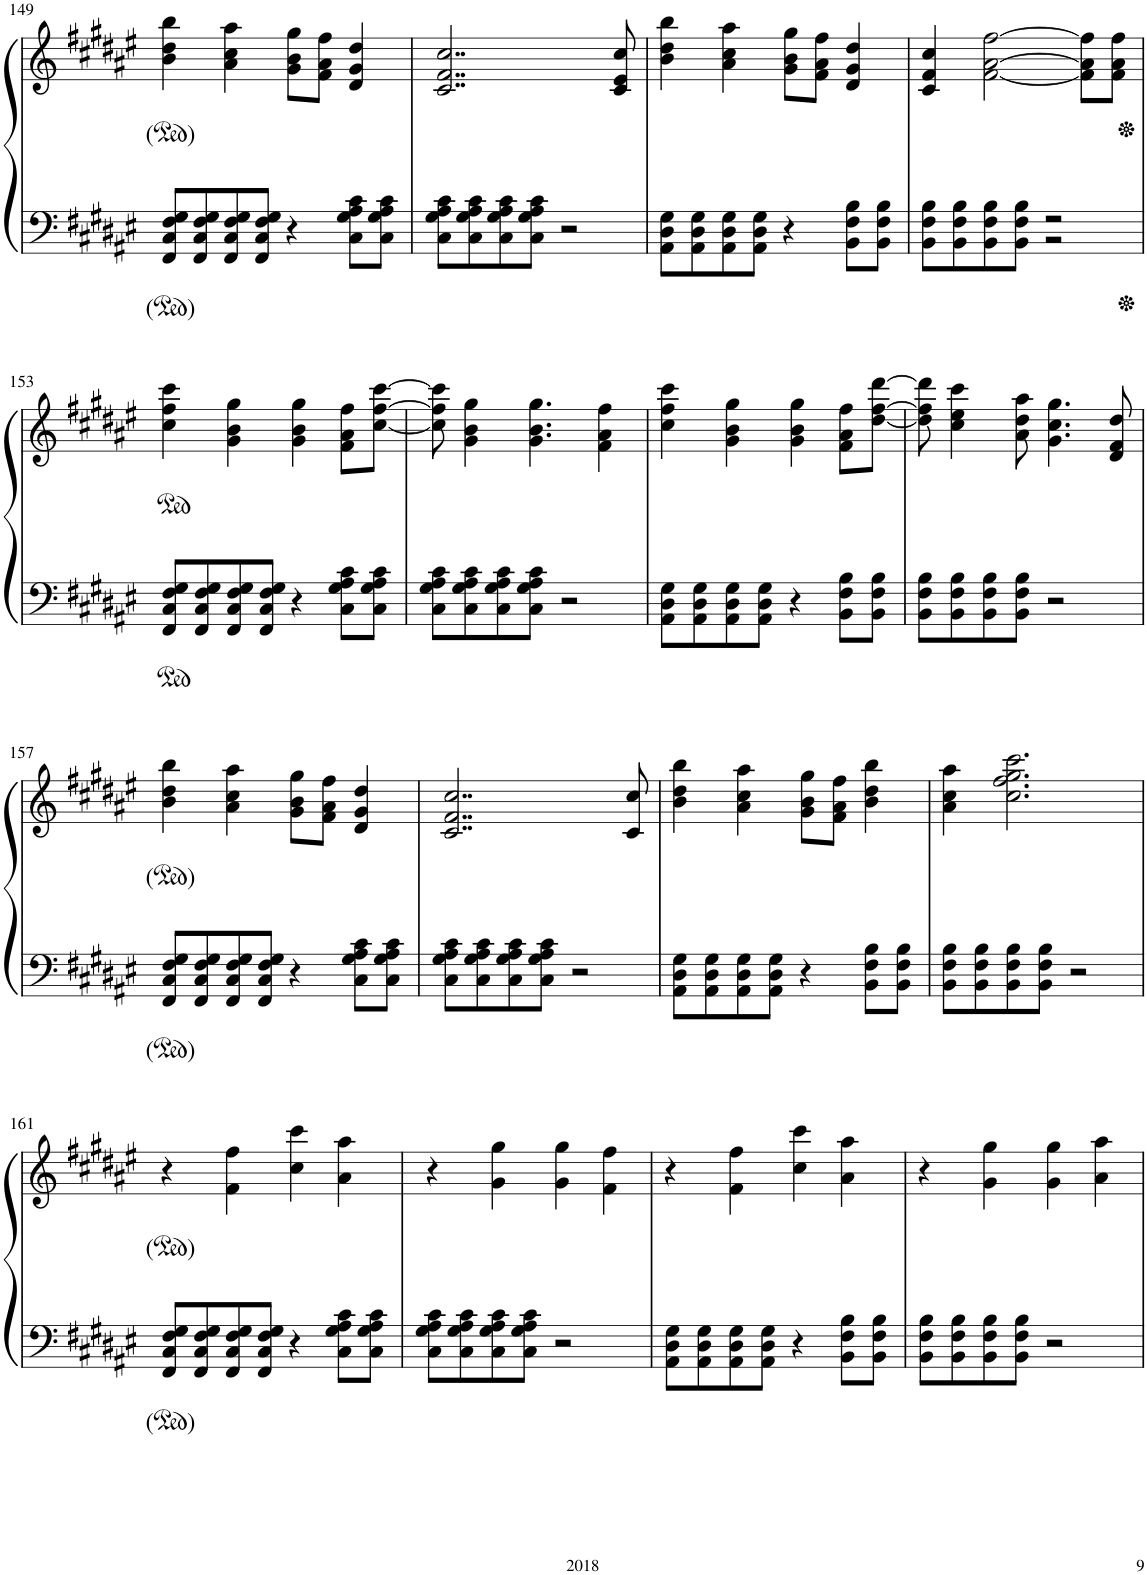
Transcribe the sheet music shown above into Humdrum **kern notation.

**kern	**kern
*part1	*part1
*staff2	*staff1
*I"Piano	*
*I'Pno.	*
!!LO:PB:g=z
*clefF4	*clefG2
*k[f#c#g#d#a#e#]	*k[f#c#g#d#a#e#]
*M4/4	*M4/4
=149	=149
8FF#/ 8C#/ 8F#/ 8G#/L	4b\ 4dd#\ 4bb\
8FF#/ 8C#/ 8F#/ 8G#/	.
8FF#/ 8C#/ 8F#/ 8G#/	4a#\ 4cc#\ 4aa#\
8FF#/ 8C#/ 8F#/ 8G#/J	.
4r	8g#\ 8b\ 8gg#\L
.	8f#\ 8a#\ 8ff#\J
8C#\ 8G#\ 8A#\ 8c#\L	4d#/ 4g#/ 4dd#/
8C#\ 8G#\ 8A#\ 8c#\J	.
=150	=150
8C#\ 8G#\ 8A#\ 8c#\L	2..c#/ 2..f#/ 2..cc#/
8C#\ 8G#\ 8A#\ 8c#\	.
8C#\ 8G#\ 8A#\ 8c#\	.
8C#\ 8G#\ 8A#\ 8c#\J	.
2r	.
.	8c#/ 8e#/ 8cc#/
=151	=151
8AA#\ 8D#\ 8G#\L	4b\ 4dd#\ 4bb\
8AA#\ 8D#\ 8G#\	.
8AA#\ 8D#\ 8G#\	4a#\ 4cc#\ 4aa#\
8AA#\ 8D#\ 8G#\J	.
4r	8g#\ 8b\ 8gg#\L
.	8f#\ 8a#\ 8ff#\J
8BB\ 8F#\ 8B\L	4d#/ 4g#/ 4dd#/
8BB\ 8F#\ 8B\J	.
=152	=152
*^	*
8BB\ 8F#\ 8B\L	2ryy	4c#/ 4f#/ 4cc#/
8BB\ 8F#\ 8B\	.	.
8BB\ 8F#\ 8B\	.	[2f#\ [2a#\ [2ff#\
8BB\ 8F#\ 8B\J	.	.
2r	2r	.
.	.	8f#\] 8a#\] 8ff#\]L
.	.	8f#\ 8a#\ 8ff#\J
*v	*v	*
!!LO:LB:g=z
=153	=153
8FF#/ 8C#/ 8F#/ 8G#/L	4cc#\ 4ff#\ 4ccc#\
8FF#/ 8C#/ 8F#/ 8G#/	.
8FF#/ 8C#/ 8F#/ 8G#/	4g#\ 4b\ 4gg#\
8FF#/ 8C#/ 8F#/ 8G#/J	.
4r	4g#\ 4b\ 4gg#\
8C#\ 8G#\ 8A#\ 8c#\L	8f#\ 8a#\ 8ff#\L
8C#\ 8G#\ 8A#\ 8c#\J	[8cc#\ [8ff#\ [8ccc#\J
=154	=154
8C#\ 8G#\ 8A#\ 8c#\L	8cc#\] 8ff#\] 8ccc#\]
8C#\ 8G#\ 8A#\ 8c#\	4g#\ 4b\ 4gg#\
8C#\ 8G#\ 8A#\ 8c#\	.
8C#\ 8G#\ 8A#\ 8c#\J	4.g#\ 4.b\ 4.gg#\
2r	.
.	4f#\ 4a#\ 4ff#\
=155	=155
8AA#\ 8D#\ 8G#\L	4cc#\ 4ff#\ 4ccc#\
8AA#\ 8D#\ 8G#\	.
8AA#\ 8D#\ 8G#\	4g#\ 4b\ 4gg#\
8AA#\ 8D#\ 8G#\J	.
4r	4g#\ 4b\ 4gg#\
8BB\ 8F#\ 8B\L	8f#\ 8a#\ 8ff#\L
8BB\ 8F#\ 8B\J	[8dd#\ [8ff#\ [8ddd#\J
=156	=156
8BB\ 8F#\ 8B\L	8dd#\] 8ff#\] 8ddd#\]
8BB\ 8F#\ 8B\	4cc#\ 4ee#\ 4ccc#\
8BB\ 8F#\ 8B\	.
8BB\ 8F#\ 8B\J	8a#\ 8dd#\ 8aa#\
2r	4.g#\ 4.cc#\ 4.gg#\
.	8d#/ 8f#/ 8dd#/
!!LO:LB:g=z
=157	=157
8FF#/ 8C#/ 8F#/ 8G#/L	4b\ 4dd#\ 4bb\
8FF#/ 8C#/ 8F#/ 8G#/	.
8FF#/ 8C#/ 8F#/ 8G#/	4a#\ 4cc#\ 4aa#\
8FF#/ 8C#/ 8F#/ 8G#/J	.
4r	8g#\ 8b\ 8gg#\L
.	8f#\ 8a#\ 8ff#\J
8C#\ 8G#\ 8A#\ 8c#\L	4d#/ 4g#/ 4dd#/
8C#\ 8G#\ 8A#\ 8c#\J	.
=158	=158
8C#\ 8G#\ 8A#\ 8c#\L	2..c#/ 2..f#/ 2..cc#/
8C#\ 8G#\ 8A#\ 8c#\	.
8C#\ 8G#\ 8A#\ 8c#\	.
8C#\ 8G#\ 8A#\ 8c#\J	.
2r	.
.	8c#/ 8cc#/
=159	=159
8AA#\ 8D#\ 8G#\L	4b\ 4dd#\ 4bb\
8AA#\ 8D#\ 8G#\	.
8AA#\ 8D#\ 8G#\	4a#\ 4cc#\ 4aa#\
8AA#\ 8D#\ 8G#\J	.
4r	8g#\ 8b\ 8gg#\L
.	8f#\ 8a#\ 8ff#\J
8BB\ 8F#\ 8B\L	4b\ 4dd#\ 4bb\
8BB\ 8F#\ 8B\J	.
=160	=160
8BB\ 8F#\ 8B\L	4a#\ 4cc#\ 4aa#\
8BB\ 8F#\ 8B\	.
8BB\ 8F#\ 8B\	2.cc#\ 2.ff#\ 2.gg#\ 2.ccc#\
8BB\ 8F#\ 8B\J	.
2r	.
!!LO:LB:g=z
=161	=161
8FF#/ 8C#/ 8F#/ 8G#/L	4r
8FF#/ 8C#/ 8F#/ 8G#/	.
8FF#/ 8C#/ 8F#/ 8G#/	4f#\ 4ff#\
8FF#/ 8C#/ 8F#/ 8G#/J	.
4r	4cc#\ 4ccc#\
8C#\ 8G#\ 8A#\ 8c#\L	4a#\ 4aa#\
8C#\ 8G#\ 8A#\ 8c#\J	.
=162	=162
8C#\ 8G#\ 8A#\ 8c#\L	4r
8C#\ 8G#\ 8A#\ 8c#\	.
8C#\ 8G#\ 8A#\ 8c#\	4g#\ 4gg#\
8C#\ 8G#\ 8A#\ 8c#\J	.
2r	4g#\ 4gg#\
.	4f#\ 4ff#\
=163	=163
8AA#\ 8D#\ 8G#\L	4r
8AA#\ 8D#\ 8G#\	.
8AA#\ 8D#\ 8G#\	4f#\ 4ff#\
8AA#\ 8D#\ 8G#\J	.
4r	4cc#\ 4ccc#\
8BB\ 8F#\ 8B\L	4a#\ 4aa#\
8BB\ 8F#\ 8B\J	.
=164	=164
8BB\ 8F#\ 8B\L	4r
8BB\ 8F#\ 8B\	.
8BB\ 8F#\ 8B\	4g#\ 4gg#\
8BB\ 8F#\ 8B\J	.
2r	4g#\ 4gg#\
.	4a#\ 4aa#\
=	=
*-	*-
